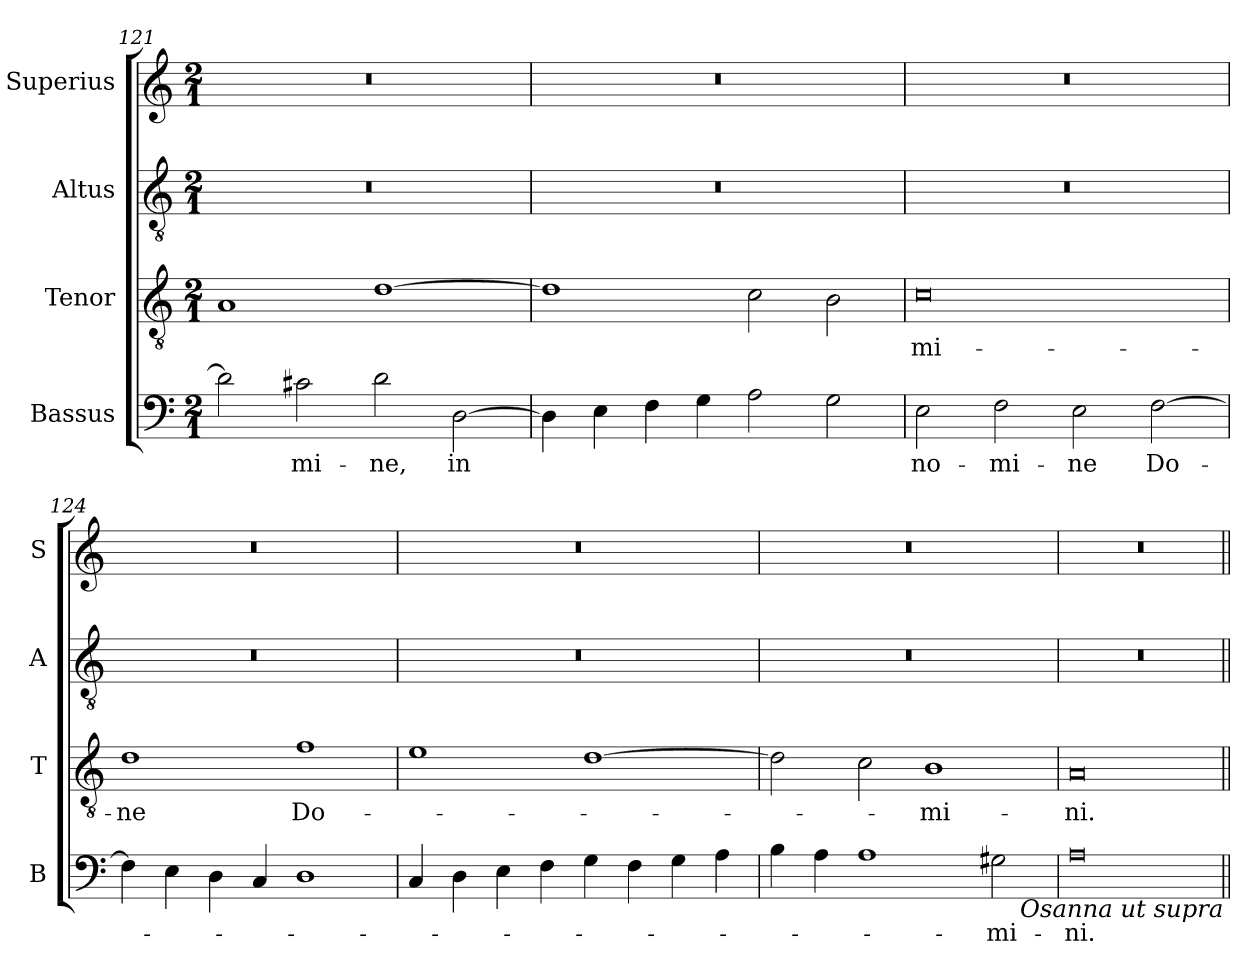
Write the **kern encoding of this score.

**kern	**text	**kern	**text	**kern	**kern
*part4	*part4	*part3	*part3	*part2	*part1
*staff4	*staff4	*staff3	*staff3	*staff2	*staff1
*I"Bassus	*	*I"Tenor	*	*I"Altus	*I"Superius
*I'B	*	*I'T	*	*I'A	*I'S
*clefF4	*	*clefGv2	*	*clefGv2	*clefG2
*k[]	*	*k[]	*	*k[]	*k[]
*M2/1	*	*M2/1	*	*M2/1	*M2/1
=121	=121	=121	=121	=121	=121
2d\]	.	1A	.	0r	0r
2c#X\	-mi-	.	.	.	.
2d\	-ne,	[1d	.	.	.
[2D\	in	.	.	.	.
=122	=122	=122	=122	=122	=122
4D\]	.	1d]	.	0r	0r
4E\	.	.	.	.	.
4F\	.	.	.	.	.
4G\	.	.	.	.	.
2A\	.	2c\	.	.	.
2G\	.	2B\	.	.	.
=123	=123	=123	=123	=123	=123
2E\	no-	0c	-mi-	0r	0r
2F\	-mi-	.	.	.	.
2E\	-ne	.	.	.	.
[2F\	Do-	.	.	.	.
=124	=124	=124	=124	=124	=124
4F\]	.	1d	-ne	0r	0r
4E\	.	.	.	.	.
4D\	.	.	.	.	.
4C/	.	.	.	.	.
1D	.	1f	Do-	.	.
=125	=125	=125	=125	=125	=125
4C/	.	1e	.	0r	0r
4D\	.	.	.	.	.
4E\	.	.	.	.	.
4F\	.	.	.	.	.
4G\	.	[1d	.	.	.
4F\	.	.	.	.	.
4G\	.	.	.	.	.
4A\	.	.	.	.	.
=126	=126	=126	=126	=126	=126
4B\	.	2d\]	.	0r	0r
4A\	.	.	.	.	.
1A	.	2c\	.	.	.
.	.	1B	-mi-	.	.
2G#X\	-mi-	.	.	.	.
=127	=127	=127	=127	=127	=127
0A	-ni.	0A	-ni.	0r	0r
!LO:TX:b:i:rj:t=Osanna ut supra	!	!	!	!	!
=||	=||	=||	=||	=||	=||
*-	*-	*-	*-	*-	*-
